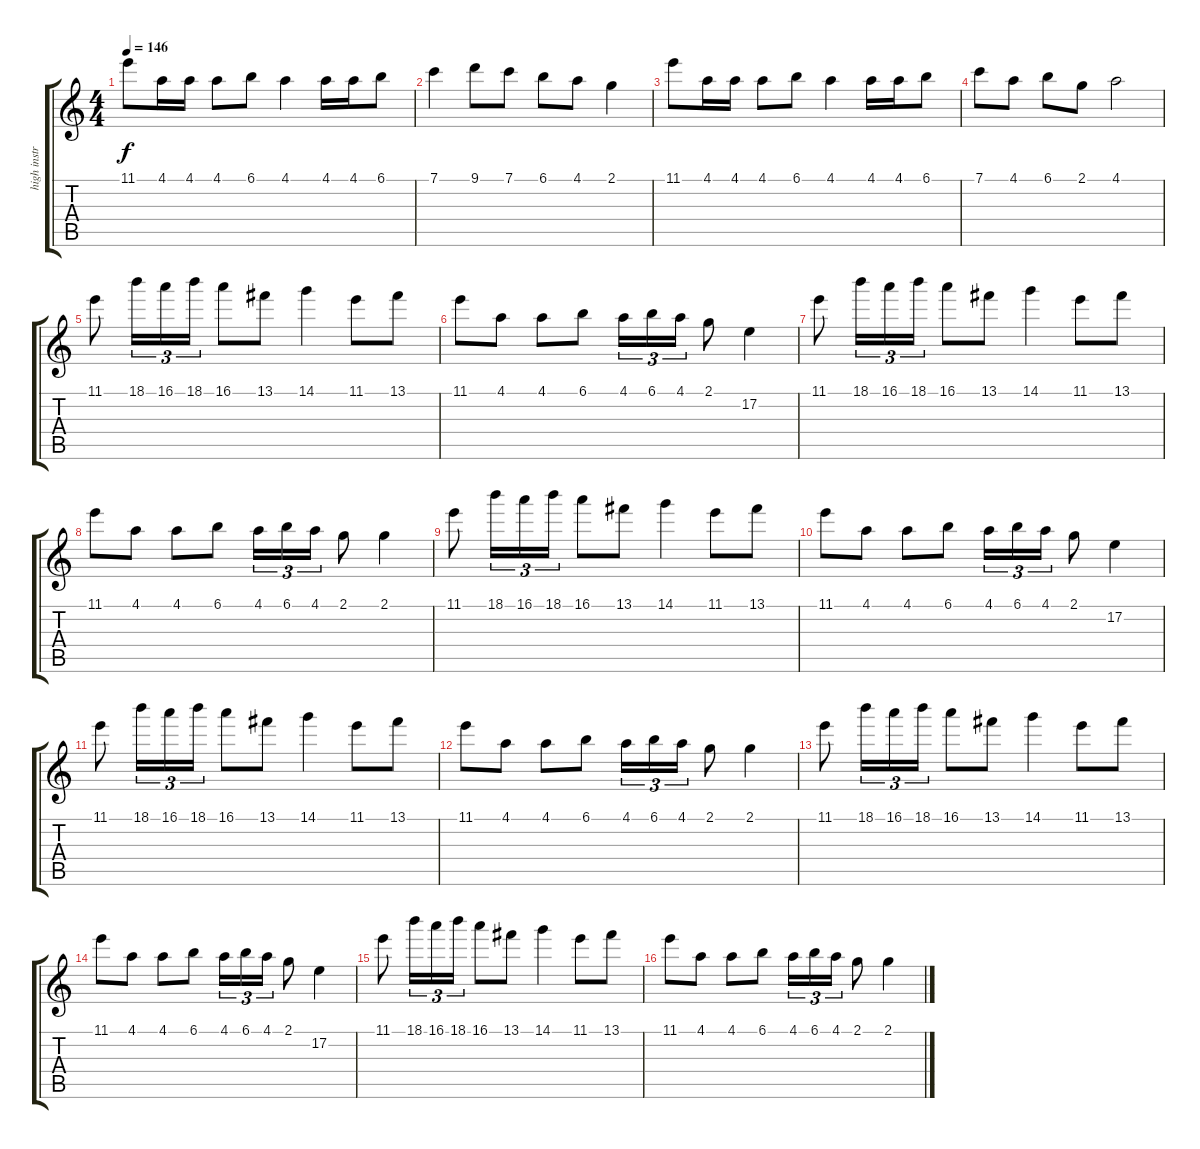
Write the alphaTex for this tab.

\track ("high instrument" "high instr") {instrument flute}
\staff {score tabs}
\tuning (F5 B3 G3 D3 A2 E2) {hide}
\ts (4 4)
\tempo 146
\clef g2
\ks c
11.1.8{dy f} 4.1.16 4.1.16 4.1.8 6.1.8 4.1.4 4.1.16 4.1.16 6.1.8 |
7.1.4 9.1.8 7.1.8 6.1.8 4.1.8 2.1.4 |
11.1.8 4.1.16 4.1.16 4.1.8 6.1.8 4.1.4 4.1.16 4.1.16 6.1.8 |
7.1.8 4.1.8 6.1.8 2.1.8 4.1.2 |
11.1.8 18.1.16{tu (3 2)} 16.1.16{tu (3 2)} 18.1.16{tu (3 2)} 16.1.8 13.1.8 14.1.4 11.1.8 13.1.8 |
11.1.8 4.1.8 4.1.8 6.1.8 4.1.16{tu (3 2)} 6.1.16{tu (3 2)} 4.1.16{tu (3 2)} 2.1.8 17.2.4 |
11.1.8 18.1.16{tu (3 2)} 16.1.16{tu (3 2)} 18.1.16{tu (3 2)} 16.1.8 13.1.8 14.1.4 11.1.8 13.1.8 |
11.1.8 4.1.8 4.1.8 6.1.8 4.1.16{tu (3 2)} 6.1.16{tu (3 2)} 4.1.16{tu (3 2)} 2.1.8 2.1.4 |
11.1.8 18.1.16{tu (3 2)} 16.1.16{tu (3 2)} 18.1.16{tu (3 2)} 16.1.8 13.1.8 14.1.4 11.1.8 13.1.8 |
11.1.8 4.1.8 4.1.8 6.1.8 4.1.16{tu (3 2)} 6.1.16{tu (3 2)} 4.1.16{tu (3 2)} 2.1.8 17.2.4 |
11.1.8 18.1.16{tu (3 2)} 16.1.16{tu (3 2)} 18.1.16{tu (3 2)} 16.1.8 13.1.8 14.1.4 11.1.8 13.1.8 |
11.1.8 4.1.8 4.1.8 6.1.8 4.1.16{tu (3 2)} 6.1.16{tu (3 2)} 4.1.16{tu (3 2)} 2.1.8 2.1.4 |
11.1.8 18.1.16{tu (3 2)} 16.1.16{tu (3 2)} 18.1.16{tu (3 2)} 16.1.8 13.1.8 14.1.4 11.1.8 13.1.8 |
11.1.8 4.1.8 4.1.8 6.1.8 4.1.16{tu (3 2)} 6.1.16{tu (3 2)} 4.1.16{tu (3 2)} 2.1.8 17.2.4 |
11.1.8 18.1.16{tu (3 2)} 16.1.16{tu (3 2)} 18.1.16{tu (3 2)} 16.1.8 13.1.8 14.1.4 11.1.8 13.1.8 |
11.1.8 4.1.8 4.1.8 6.1.8 4.1.16{tu (3 2)} 6.1.16{tu (3 2)} 4.1.16{tu (3 2)} 2.1.8 2.1.4
